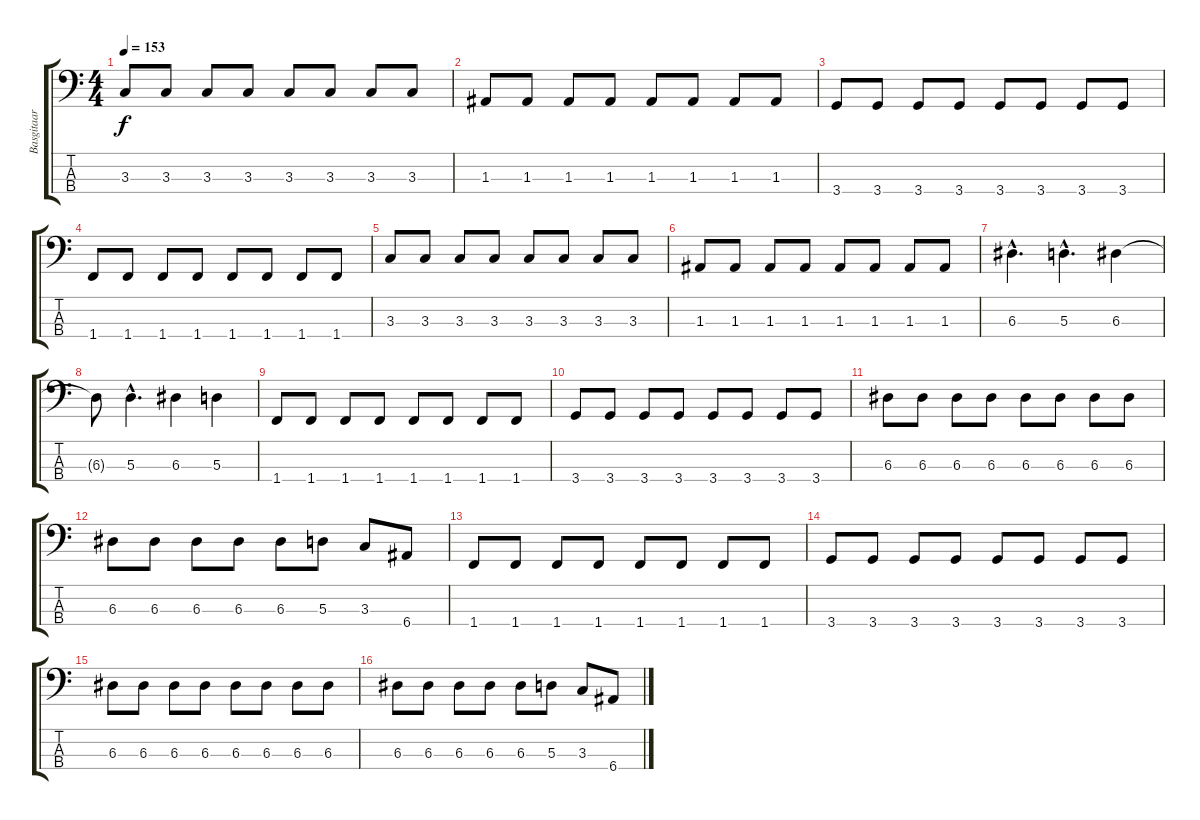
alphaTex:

\track ("Basgitaar" "Basgitaar") {instrument electricbassfinger}
\staff {score tabs}
\tuning (G2 D2 A1 E1) {hide}
\ts (4 4)
\tempo 153
\clef f4
\ks c
3.3.8{dy f} 3.3.8 3.3.8 3.3.8 3.3.8 3.3.8 3.3.8 3.3.8 |
1.3.8 1.3.8 1.3.8 1.3.8 1.3.8 1.3.8 1.3.8 1.3.8 |
3.4.8 3.4.8 3.4.8 3.4.8 3.4.8 3.4.8 3.4.8 3.4.8 |
1.4.8 1.4.8 1.4.8 1.4.8 1.4.8 1.4.8 1.4.8 1.4.8 |
3.3.8 3.3.8 3.3.8 3.3.8 3.3.8 3.3.8 3.3.8 3.3.8 |
1.3.8 1.3.8 1.3.8 1.3.8 1.3.8 1.3.8 1.3.8 1.3.8 |
6.3{hac}.4{d} 5.3{hac}.4{d} 6.3.4 |
6.3{t}.8 5.3{hac}.4{d} 6.3.4 5.3.4 |
1.4.8 1.4.8 1.4.8 1.4.8 1.4.8 1.4.8 1.4.8 1.4.8 |
3.4.8 3.4.8 3.4.8 3.4.8 3.4.8 3.4.8 3.4.8 3.4.8 |
6.3.8 6.3.8 6.3.8 6.3.8 6.3.8 6.3.8 6.3.8 6.3.8 |
6.3.8 6.3.8 6.3.8 6.3.8 6.3.8 5.3.8 3.3.8 6.4.8 |
1.4.8 1.4.8 1.4.8 1.4.8 1.4.8 1.4.8 1.4.8 1.4.8 |
3.4.8 3.4.8 3.4.8 3.4.8 3.4.8 3.4.8 3.4.8 3.4.8 |
6.3.8 6.3.8 6.3.8 6.3.8 6.3.8 6.3.8 6.3.8 6.3.8 |
6.3.8 6.3.8 6.3.8 6.3.8 6.3.8 5.3.8 3.3.8 6.4.8
